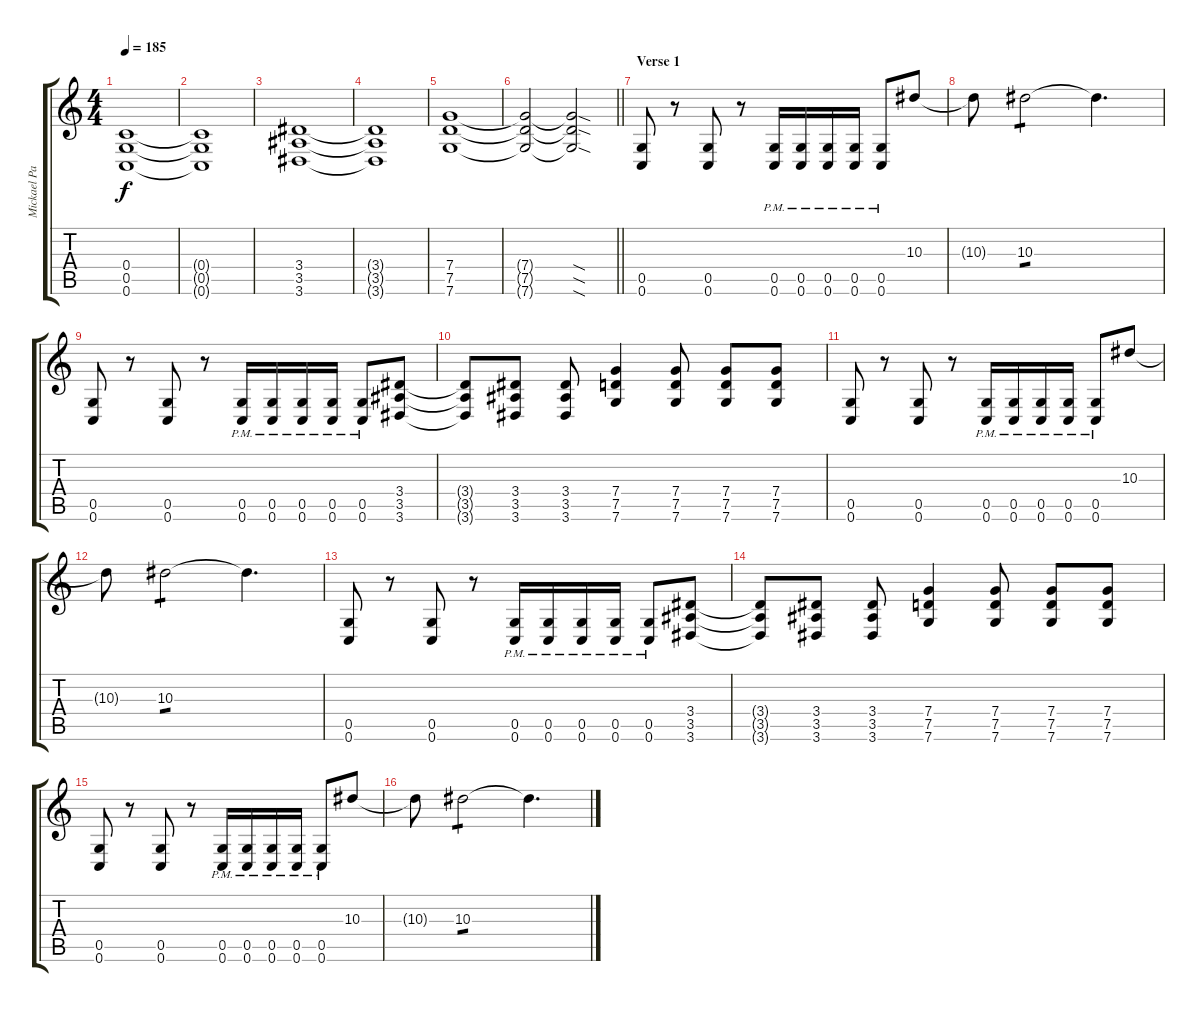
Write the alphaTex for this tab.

\track ("Mickael Paget (Padge)" "Mickael Pa") {instrument distortionguitar}
\staff {score tabs}
\tuning (D4 A3 F3 C3 G2 C2) {hide}
\ts (4 4)
\tempo 185
\clef g2
\ks c
(0.4 0.5 0.6).1{dy f} |
(0.4{t} 0.5{t} 0.6{t}).1 |
(3.4 3.5 3.6).1 |
(3.4{t} 3.5{t} 3.6{t}).1 |
(7.4 7.5 7.6).1 |
\barLineRight lightlight
(7.4{t} 7.5{t} 7.6{t}).2 (7.4{sod t} 7.5{sod t} 7.6{sod t}).2 |
\section ("" "Verse 1")
(0.5 0.6).8 r.8 (0.5 0.6).8 r.8 (0.5{pm} 0.6{pm}).16 (0.5{pm} 0.6{pm}).16 (0.5{pm} 0.6{pm}).16 (0.5{pm} 0.6{pm}).16 (0.5{pm} 0.6{pm}).8 10.3.8 |
10.3{t}.8 10.3.2{tp 1} 10.3{t}.4{d} |
(0.5 0.6).8 r.8 (0.5 0.6).8 r.8 (0.5{pm} 0.6{pm}).16 (0.5{pm} 0.6{pm}).16 (0.5{pm} 0.6{pm}).16 (0.5{pm} 0.6{pm}).16 (0.5{pm} 0.6{pm}).8 (3.4 3.5 3.6).8 |
(3.4{t} 3.5{t} 3.6{t}).8 (3.4 3.5 3.6).8 (3.4 3.5 3.6).8 (7.4 7.5 7.6).4 (7.4 7.5 7.6).8 (7.4 7.5 7.6).8 (7.4 7.5 7.6).8 |
(0.5 0.6).8 r.8 (0.5 0.6).8 r.8 (0.5{pm} 0.6{pm}).16 (0.5{pm} 0.6{pm}).16 (0.5{pm} 0.6{pm}).16 (0.5{pm} 0.6{pm}).16 (0.5{pm} 0.6{pm}).8 10.3.8 |
10.3{t}.8 10.3.2{tp 1} 10.3{t}.4{d} |
(0.5 0.6).8 r.8 (0.5 0.6).8 r.8 (0.5{pm} 0.6{pm}).16 (0.5{pm} 0.6{pm}).16 (0.5{pm} 0.6{pm}).16 (0.5{pm} 0.6{pm}).16 (0.5{pm} 0.6{pm}).8 (3.4 3.5 3.6).8 |
(3.4{t} 3.5{t} 3.6{t}).8 (3.4 3.5 3.6).8 (3.4 3.5 3.6).8 (7.4 7.5 7.6).4 (7.4 7.5 7.6).8 (7.4 7.5 7.6).8 (7.4 7.5 7.6).8 |
(0.5 0.6).8 r.8 (0.5 0.6).8 r.8 (0.5{pm} 0.6{pm}).16 (0.5{pm} 0.6{pm}).16 (0.5{pm} 0.6{pm}).16 (0.5{pm} 0.6{pm}).16 (0.5{pm} 0.6{pm}).8 10.3.8 |
10.3{t}.8 10.3.2{tp 1} 10.3{t}.4{d}
